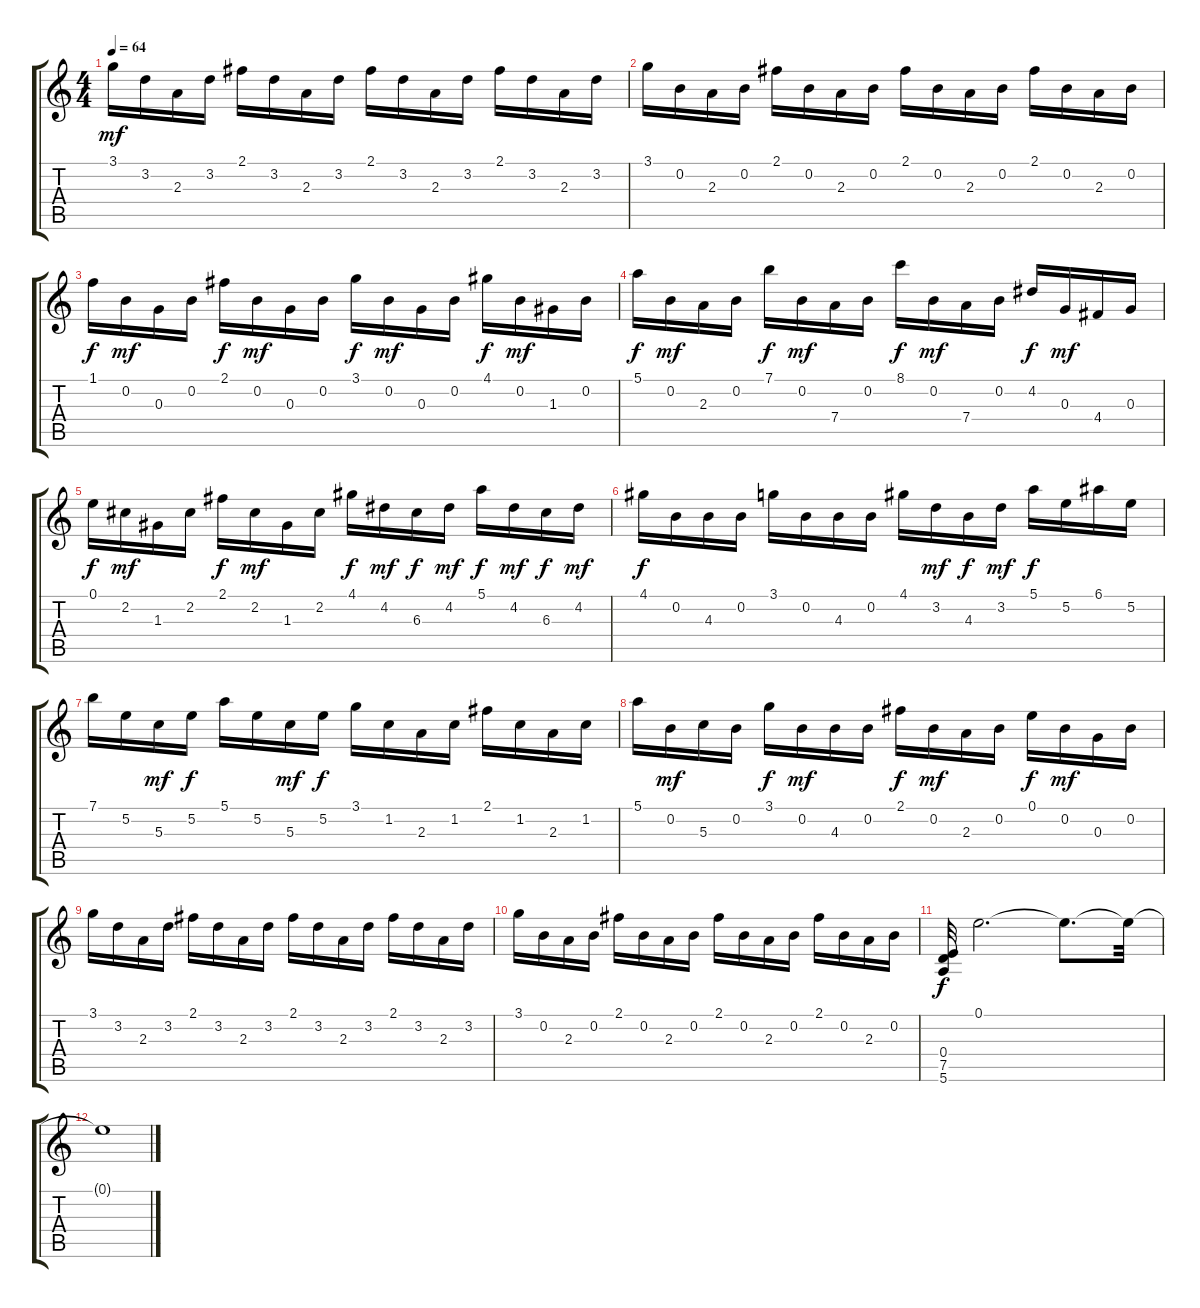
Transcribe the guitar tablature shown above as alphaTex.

\track "" {instrument electricguitarclean}
\staff {score tabs}
\tuning (E4 B3 G3 D3 A2 E2) {hide}
\ts (4 4)
\tempo 64
\clef g2
\ks c
3.1.16{dy mf} 3.2.16 2.3.16 3.2.16 2.1.16 3.2.16 2.3.16 3.2.16 2.1.16 3.2.16 2.3.16 3.2.16 2.1.16 3.2.16 2.3.16 3.2.16 |
3.1.16 0.2.16 2.3.16 0.2.16 2.1.16 0.2.16 2.3.16 0.2.16 2.1.16 0.2.16 2.3.16 0.2.16 2.1.16 0.2.16 2.3.16 0.2.16 |
1.1.16{dy f} 0.2.16{dy mf} 0.3.16 0.2.16 2.1.16{dy f} 0.2.16{dy mf} 0.3.16 0.2.16 3.1.16{dy f} 0.2.16{dy mf} 0.3.16 0.2.16 4.1.16{dy f} 0.2.16{dy mf} 1.3.16 0.2.16 |
5.1.16{dy f} 0.2.16{dy mf} 2.3.16 0.2.16 7.1.16{dy f} 0.2.16{dy mf} 7.4.16 0.2.16 8.1.16{dy f} 0.2.16{dy mf} 7.4.16 0.2.16 4.2.16{dy f} 0.3.16{dy mf} 4.4.16 0.3.16 |
0.1.16{dy f} 2.2.16{dy mf} 1.3.16 2.2.16 2.1.16{dy f} 2.2.16{dy mf} 1.3.16 2.2.16 4.1.16{dy f} 4.2.16{dy mf} 6.3.16{dy f} 4.2.16{dy mf} 5.1.16{dy f} 4.2.16{dy mf} 6.3.16{dy f} 4.2.16{dy mf} |
4.1.16{dy f} 0.2.16 4.3.16 0.2.16 3.1.16 0.2.16 4.3.16 0.2.16 4.1.16 3.2.16{dy mf} 4.3.16{dy f} 3.2.16{dy mf} 5.1.16{dy f} 5.2.16 6.1.16 5.2.16 |
7.1.16 5.2.16 5.3.16{dy mf} 5.2.16{dy f} 5.1.16 5.2.16 5.3.16{dy mf} 5.2.16{dy f} 3.1.16 1.2.16 2.3.16 1.2.16 2.1.16 1.2.16 2.3.16 1.2.16 |
5.1.16 0.2.16{dy mf} 5.3.16 0.2.16 3.1.16{dy f} 0.2.16{dy mf} 4.3.16 0.2.16 2.1.16{dy f} 0.2.16{dy mf} 2.3.16 0.2.16 0.1.16{dy f} 0.2.16{dy mf} 0.3.16 0.2.16 |
3.1.16 3.2.16 2.3.16 3.2.16 2.1.16 3.2.16 2.3.16 3.2.16 2.1.16 3.2.16 2.3.16 3.2.16 2.1.16 3.2.16 2.3.16 3.2.16 |
3.1.16 0.2.16 2.3.16 0.2.16 2.1.16 0.2.16 2.3.16 0.2.16 2.1.16 0.2.16 2.3.16 0.2.16 2.1.16 0.2.16 2.3.16 0.2.16 |
(0.4 7.5 5.6).32{dy f} 0.1.2{d} 0.1{t}.8{d} 0.1{t}.32 |
0.1{t}.1
